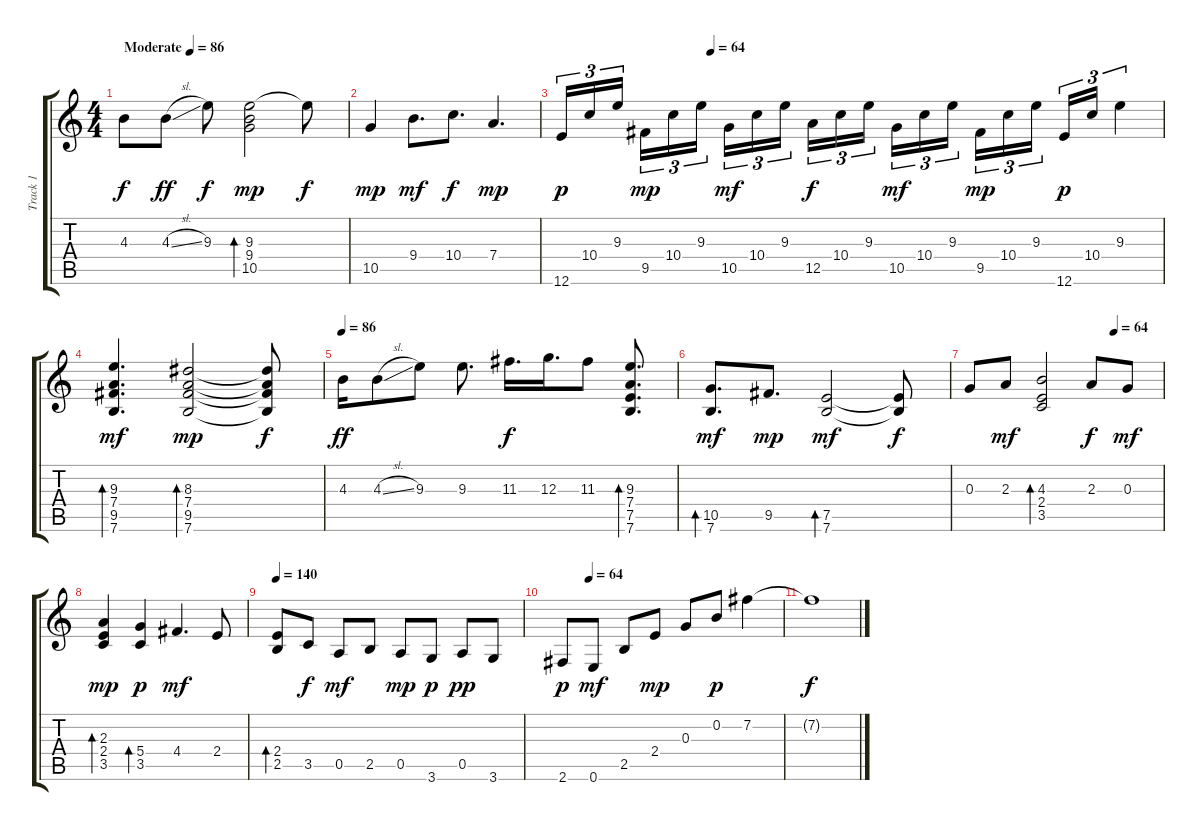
\track ("Track 1" "Track 1") {instrument acousticguitarnylon}
\staff {score tabs}
\tuning (E4 B3 G3 D3 A2 E2) {hide}
\ts (4 4)
\tempo (86 "Moderate")
\clef g2
\ks c
4.3.8{dy f instrument acousticguitarnylon} 4.3{sl}.8{dy ff} 9.3.8{dy f} (9.3 9.4 10.5).2{bd 480 dy mp} 9.3{t}.8{dy f} |
10.5.4{dy mp} 9.4.8{d dy mf} 10.4.8{d dy f} 7.4.4{d dy mp} |
\tempo (64 0.25)
12.6.16{tu (3 2) dy p} 10.4.16{tu (3 2)} 9.3.16{tu (3 2) beam splitsecondary} 9.5.16{tu (3 2) dy mp} 10.4.16{tu (3 2)} 9.3.16{tu (3 2)} 10.5.16{tu (3 2) dy mf} 10.4.16{tu (3 2)} 9.3.16{tu (3 2) beam splitsecondary} 12.5.16{tu (3 2) dy f} 10.4.16{tu (3 2)} 9.3.16{tu (3 2)} 10.5.16{tu (3 2) dy mf} 10.4.16{tu (3 2)} 9.3.16{tu (3 2) beam splitsecondary} 9.5.16{tu (3 2) dy mp} 10.4.16{tu (3 2)} 9.3.16{tu (3 2)} 12.6.16{tu (3 2) dy p} 10.4.16{tu (3 2)} 9.3.4{tu (3 2)} |
(9.3 7.4 9.5 7.6).4{d bd 480 dy mf} (8.3 7.4 9.5 7.6).2{bd 480 dy mp} (8.3{t} 7.4{t} 9.5{t} 7.6{t}).8{dy f} |
\tempo 86
4.3.16{dy ff} 4.3{sl}.8 9.3.8 9.3.8{d} 11.3.16{d dy f} 12.3.16{d} 11.3.8 (9.3 7.4 7.5 7.6).8{d bd 480} |
(10.5 7.6).8{d bd 480 dy mf} 9.5.8{d dy mp} (7.5 7.6).2{bd 480 dy mf} (7.5{t} 7.6{t}).8{dy f} |
\tempo (64 0.75)
0.3.8 2.3.8{dy mf} (4.3 2.4 3.5).2{bd 480} 2.3.8{dy f} 0.3.8{dy mf} |
(2.3 2.4 3.5).4{bd 480 dy mp} (5.4 3.5).4{bd 480 dy p} 4.4.4{d dy mf} 2.4.8 |
\tempo 140
(2.4 2.5).8{bd 480} 3.5.8{dy f} 0.5.8{dy mf} 2.5.8 0.5.8{dy mp} 3.6.8{dy p} 0.5.8{dy pp} 3.6.8 |
\tempo (64 0.125)
2.6.8{dy p} 0.6.8{dy mf} 2.5.8 2.4.8{dy mp} 0.3.8 0.2.8{dy p} 7.2.4 |
7.2{t}.1{dy f}
